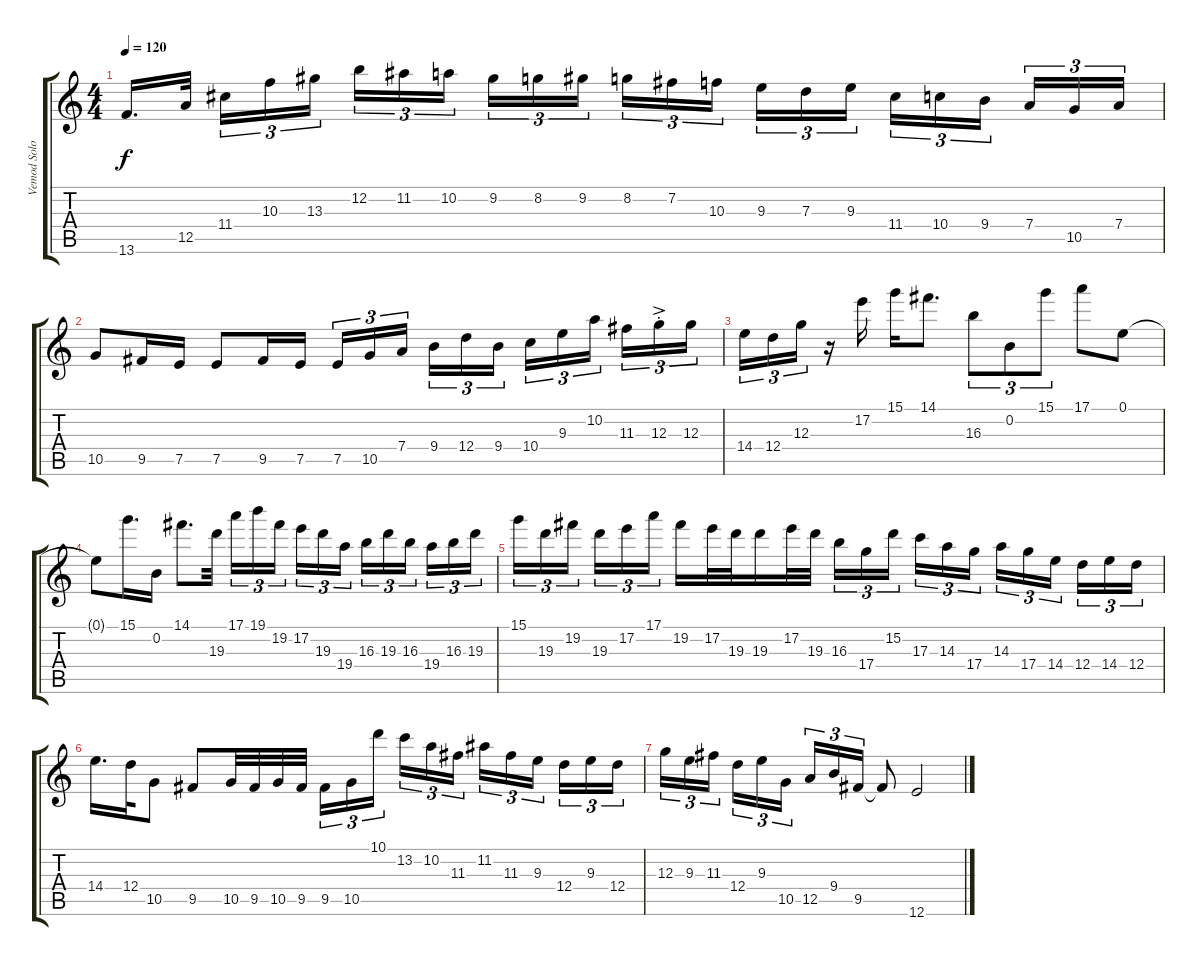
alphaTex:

\track ("Vemod Solo Guitar" "Vemod Solo") {instrument overdrivenguitar}
\staff {score tabs}
\tuning (E4 B3 G3 D3 A2 E2) {hide}
\ts (4 4)
\tempo 120
\clef g2
\ks c
13.6.16{d dy f} 12.5.32 11.4.16{tu (3 2)} 10.3.16{tu (3 2)} 13.3.16{tu (3 2)} 12.2.16{tu (3 2)} 11.2.16{tu (3 2)} 10.2.16{tu (3 2)} 9.2.16{tu (3 2)} 8.2.16{tu (3 2)} 9.2.16{tu (3 2)} 8.2.16{tu (3 2)} 7.2.16{tu (3 2)} 10.3.16{tu (3 2)} 9.3.16{tu (3 2)} 7.3.16{tu (3 2)} 9.3.16{tu (3 2)} 11.4.16{tu (3 2)} 10.4.16{tu (3 2)} 9.4.16{tu (3 2)} 7.4.16{tu (3 2)} 10.5.16{tu (3 2)} 7.4.16{tu (3 2)} |
10.5.8 9.5.16 7.5.16 7.5.8 9.5.16 7.5.16 7.5.16{tu (3 2)} 10.5.16{tu (3 2)} 7.4.16{tu (3 2)} 9.4.16{tu (3 2)} 12.4.16{tu (3 2)} 9.4.16{tu (3 2)} 10.4.16{tu (3 2)} 9.3.16{tu (3 2)} 10.2.16{tu (3 2)} 11.3.16{tu (3 2)} 12.3{ac st}.16{tu (3 2)} 12.3.16{tu (3 2)} |
14.4.16{tu (3 2)} 12.4.16{tu (3 2)} 12.3.16{tu (3 2)} r.16 17.2.16 15.1.16 14.1.8{d} 16.3.8{tu (3 2)} 0.2.8{tu (3 2)} 15.1.8{tu (3 2)} 17.1.8 0.1.8 |
0.1{t}.8 15.1.16{d} 0.2.16 14.1.8{d} 19.3.32 17.1.16{tu (3 2)} 19.1.16{tu (3 2)} 19.2.16{tu (3 2)} 17.2.16{tu (3 2)} 19.3.16{tu (3 2)} 19.4.16{tu (3 2)} 16.3.16{tu (3 2)} 19.3.16{tu (3 2)} 16.3.16{tu (3 2)} 19.4.16{tu (3 2)} 16.3.16{tu (3 2)} 19.3.16{tu (3 2)} |
15.1.16{tu (3 2)} 19.3.16{tu (3 2)} 19.2.16{tu (3 2)} 19.3.16{tu (3 2)} 17.2.16{tu (3 2)} 17.1.16{tu (3 2)} 19.2.16 17.2.32 19.3.32 19.3.16 17.2.32 19.3.32 16.3.16{tu (3 2)} 17.4.16{tu (3 2)} 15.2.16{tu (3 2)} 17.3.16{tu (3 2)} 14.3.16{tu (3 2)} 17.4.16{tu (3 2)} 14.3.16{tu (3 2)} 17.4.16{tu (3 2)} 14.4.16{tu (3 2)} 12.4.16{tu (3 2)} 14.4.16{tu (3 2)} 12.4.16{tu (3 2)} |
14.4.16{d} 12.4.32 10.5.8 9.5.8 10.5.32 9.5.32 10.5.32 9.5.32 9.5.16{tu (3 2)} 10.5.16{tu (3 2)} 10.1.16{tu (3 2)} 13.2.16{tu (3 2)} 10.2.16{tu (3 2)} 11.3.16{tu (3 2)} 11.2.16{tu (3 2)} 11.3.16{tu (3 2)} 9.3.16{tu (3 2)} 12.4.16{tu (3 2)} 9.3.16{tu (3 2)} 12.4.16{tu (3 2)} |
12.3.16{tu (3 2)} 9.3.16{tu (3 2)} 11.3.16{tu (3 2)} 12.4.16{tu (3 2)} 9.3.16{tu (3 2)} 10.5.16{tu (3 2)} 12.5.16{tu (3 2)} 9.4.16{tu (3 2)} 9.5.16{tu (3 2)} 9.5{t}.8 12.6.2
